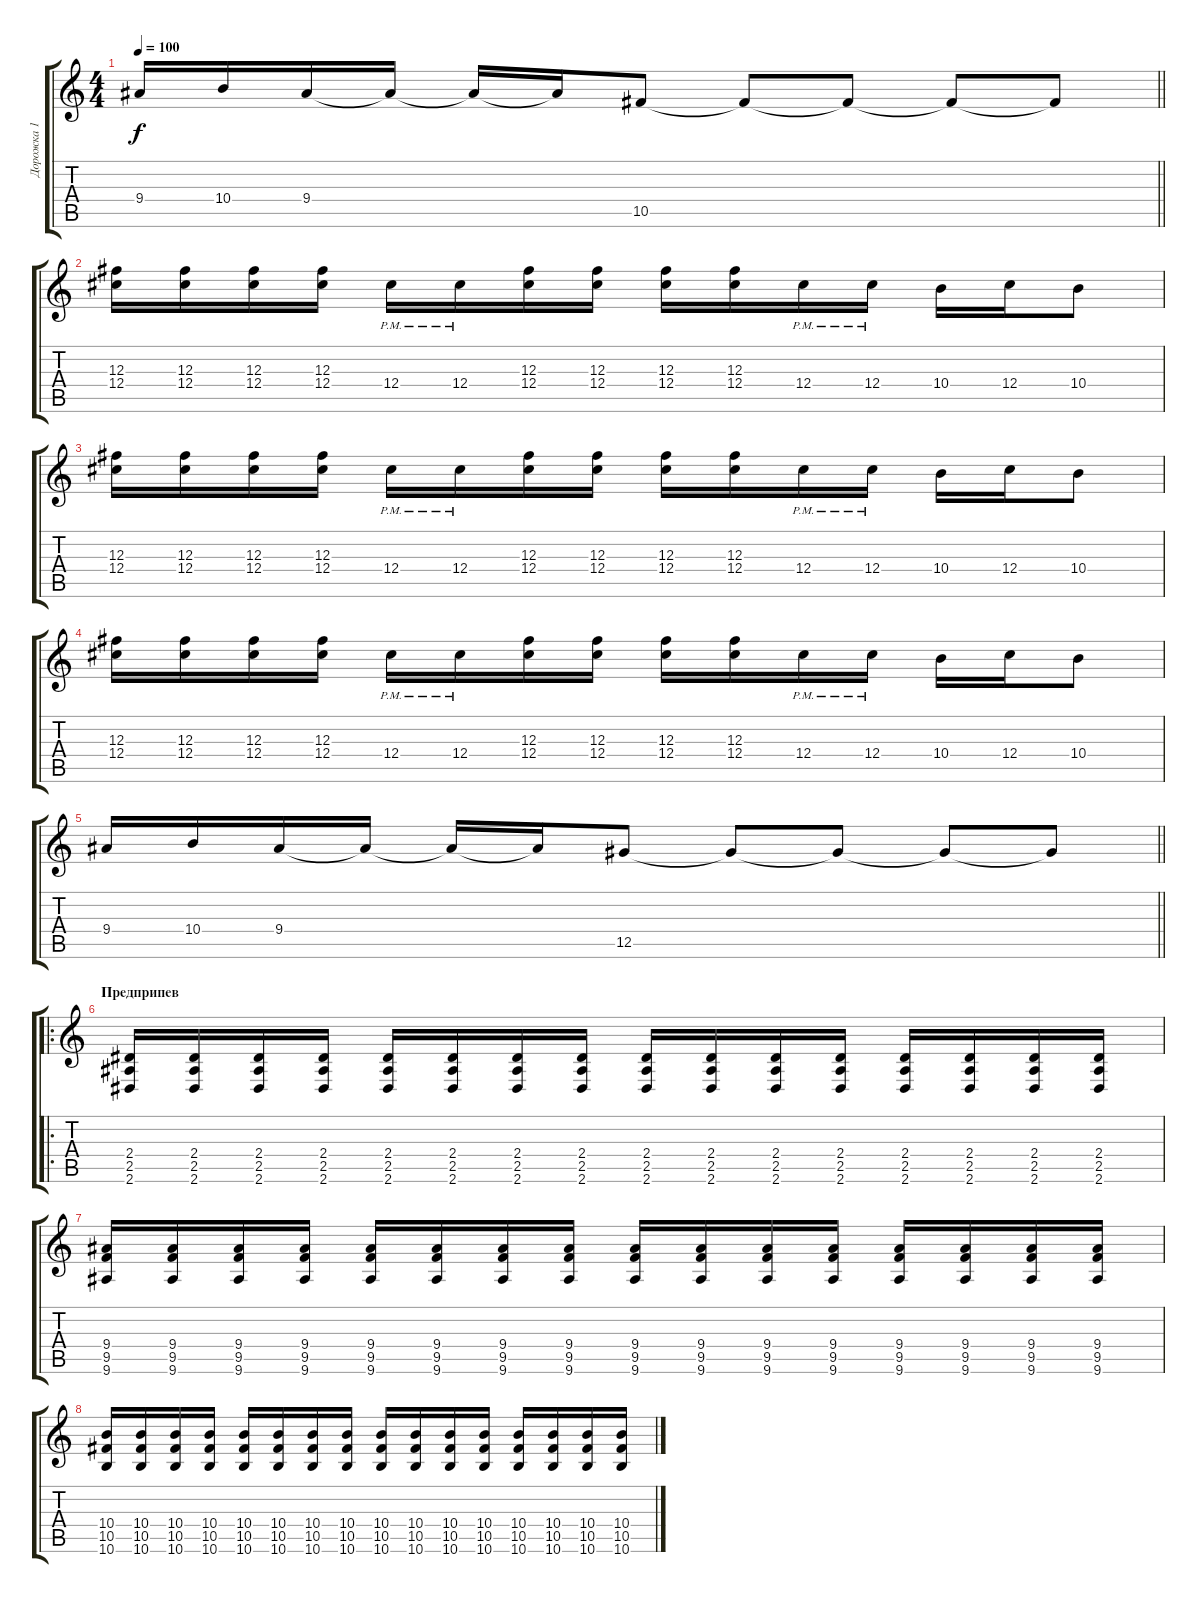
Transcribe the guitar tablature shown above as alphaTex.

\track ("Дорожка 1" "Дорожка 1") {instrument distortionguitar}
\staff {score tabs}
\tuning (Eb4 Bb3 Gb3 Db3 Ab2 Db2) {hide}
\ts (4 4)
\tempo 100
\clef g2
\barLineRight lightlight
\ks c
9.4.16{dy f} 10.4.16 9.4.16 9.4{t}.16 9.4{t}.16 9.4{t}.16 10.5.8 10.5{t}.8 10.5{t}.8 10.5{t}.8 10.5{t}.8 |
(12.3 12.4).16 (12.3 12.4).16 (12.3 12.4).16 (12.3 12.4).16 12.4{pm}.16 12.4{pm}.16 (12.3 12.4).16 (12.3 12.4).16 (12.3 12.4).16 (12.3 12.4).16 12.4{pm}.16 12.4{pm}.16 10.4.16 12.4.16 10.4.8 |
(12.3 12.4).16 (12.3 12.4).16 (12.3 12.4).16 (12.3 12.4).16 12.4{pm}.16 12.4{pm}.16 (12.3 12.4).16 (12.3 12.4).16 (12.3 12.4).16 (12.3 12.4).16 12.4{pm}.16 12.4{pm}.16 10.4.16 12.4.16 10.4.8 |
(12.3 12.4).16 (12.3 12.4).16 (12.3 12.4).16 (12.3 12.4).16 12.4{pm}.16 12.4{pm}.16 (12.3 12.4).16 (12.3 12.4).16 (12.3 12.4).16 (12.3 12.4).16 12.4{pm}.16 12.4{pm}.16 10.4.16 12.4.16 10.4.8 |
\barLineRight lightlight
9.4.16 10.4.16 9.4.16 9.4{t}.16 9.4{t}.16 9.4{t}.16 12.5.8 12.5{t}.8 12.5{t}.8 12.5{t}.8 12.5{t}.8 |
\ro
\section ("" "Предприпев")
(2.4 2.5 2.6).16 (2.4 2.5 2.6).16 (2.4 2.5 2.6).16 (2.4 2.5 2.6).16 (2.4 2.5 2.6).16 (2.4 2.5 2.6).16 (2.4 2.5 2.6).16 (2.4 2.5 2.6).16 (2.4 2.5 2.6).16 (2.4 2.5 2.6).16 (2.4 2.5 2.6).16 (2.4 2.5 2.6).16 (2.4 2.5 2.6).16 (2.4 2.5 2.6).16 (2.4 2.5 2.6).16 (2.4 2.5 2.6).16 |
(9.4 9.5 9.6).16 (9.4 9.5 9.6).16 (9.4 9.5 9.6).16 (9.4 9.5 9.6).16 (9.4 9.5 9.6).16 (9.4 9.5 9.6).16 (9.4 9.5 9.6).16 (9.4 9.5 9.6).16 (9.4 9.5 9.6).16 (9.4 9.5 9.6).16 (9.4 9.5 9.6).16 (9.4 9.5 9.6).16 (9.4 9.5 9.6).16 (9.4 9.5 9.6).16 (9.4 9.5 9.6).16 (9.4 9.5 9.6).16 |
(10.4 10.5 10.6).16 (10.4 10.5 10.6).16 (10.4 10.5 10.6).16 (10.4 10.5 10.6).16 (10.4 10.5 10.6).16 (10.4 10.5 10.6).16 (10.4 10.5 10.6).16 (10.4 10.5 10.6).16 (10.4 10.5 10.6).16 (10.4 10.5 10.6).16 (10.4 10.5 10.6).16 (10.4 10.5 10.6).16 (10.4 10.5 10.6).16 (10.4 10.5 10.6).16 (10.4 10.5 10.6).16 (10.4 10.5 10.6).16
